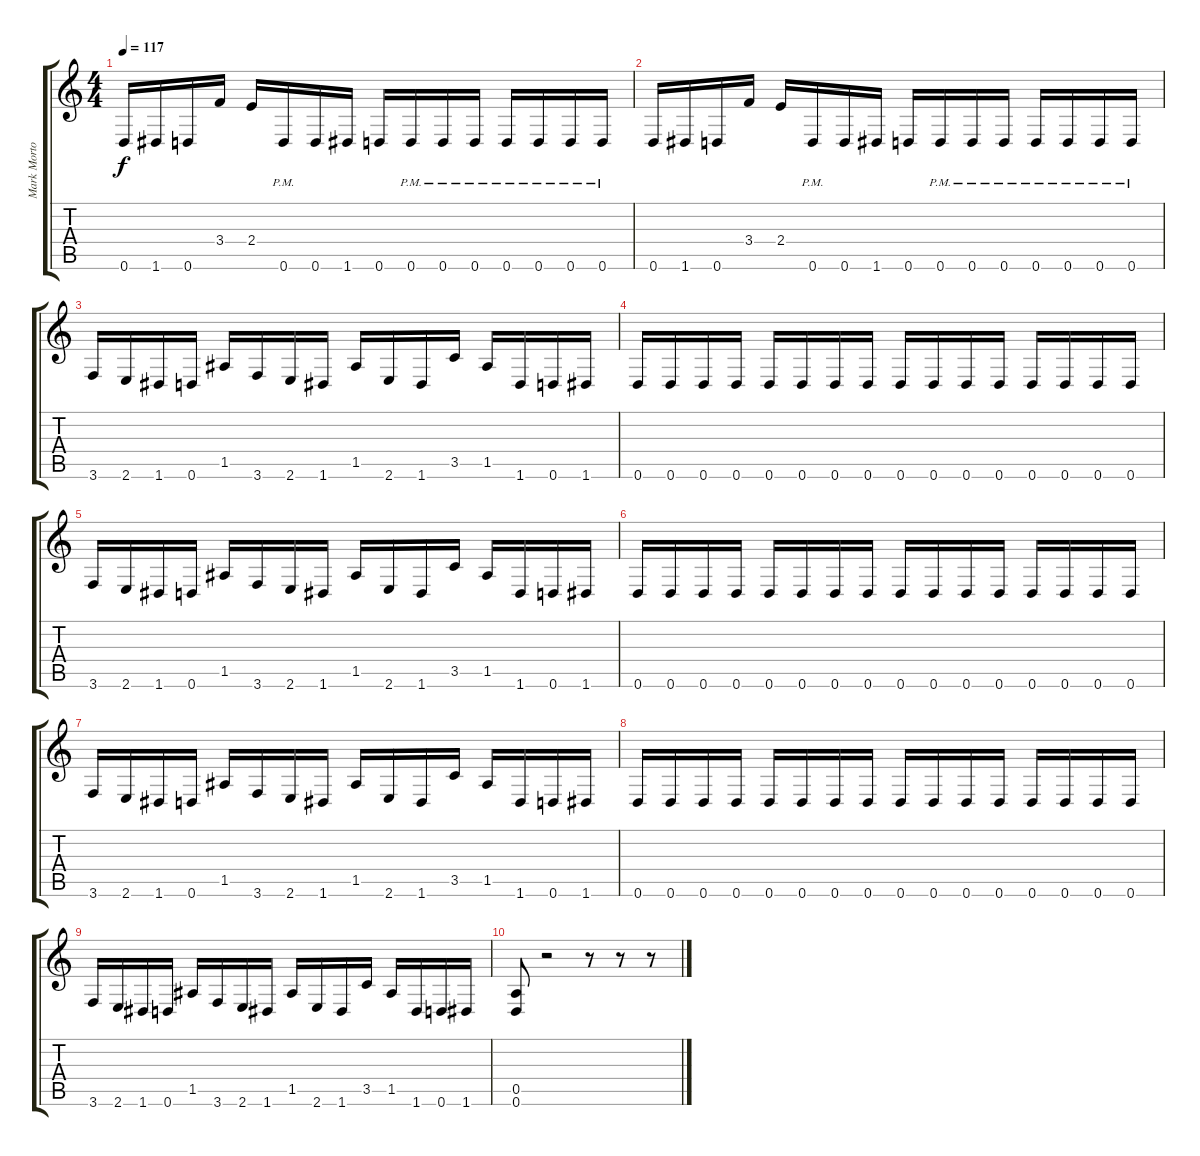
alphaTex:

\track ("Mark Morton" "Mark Morto") {instrument distortionguitar}
\staff {score tabs}
\tuning (E4 B3 G3 D3 A2 D2) {hide}
\ts (4 4)
\tempo 117
\clef g2
\ks c
0.6.16{dy f} 1.6.16 0.6.16 3.4.16 2.4.16 0.6{pm}.16 0.6.16 1.6.16 0.6.16 0.6{pm}.16 0.6{pm}.16 0.6{pm}.16 0.6{pm}.16 0.6{pm}.16 0.6{pm}.16 0.6{pm}.16 |
0.6.16 1.6.16 0.6.16 3.4.16 2.4.16 0.6{pm}.16 0.6.16 1.6.16 0.6.16 0.6{pm}.16 0.6{pm}.16 0.6{pm}.16 0.6{pm}.16 0.6{pm}.16 0.6{pm}.16 0.6{pm}.16 |
3.6.16 2.6.16 1.6.16 0.6.16 1.5.16 3.6.16 2.6.16 1.6.16 1.5.16 2.6.16 1.6.16 3.5.16 1.5.16 1.6.16 0.6.16 1.6.16 |
0.6.16 0.6.16 0.6.16 0.6.16 0.6.16 0.6.16 0.6.16 0.6.16 0.6.16 0.6.16 0.6.16 0.6.16 0.6.16 0.6.16 0.6.16 0.6.16 |
3.6.16 2.6.16 1.6.16 0.6.16 1.5.16 3.6.16 2.6.16 1.6.16 1.5.16 2.6.16 1.6.16 3.5.16 1.5.16 1.6.16 0.6.16 1.6.16 |
0.6.16 0.6.16 0.6.16 0.6.16 0.6.16 0.6.16 0.6.16 0.6.16 0.6.16 0.6.16 0.6.16 0.6.16 0.6.16 0.6.16 0.6.16 0.6.16 |
3.6.16 2.6.16 1.6.16 0.6.16 1.5.16 3.6.16 2.6.16 1.6.16 1.5.16 2.6.16 1.6.16 3.5.16 1.5.16 1.6.16 0.6.16 1.6.16 |
0.6.16 0.6.16 0.6.16 0.6.16 0.6.16 0.6.16 0.6.16 0.6.16 0.6.16 0.6.16 0.6.16 0.6.16 0.6.16 0.6.16 0.6.16 0.6.16 |
3.6.16 2.6.16 1.6.16 0.6.16 1.5.16 3.6.16 2.6.16 1.6.16 1.5.16 2.6.16 1.6.16 3.5.16 1.5.16 1.6.16 0.6.16 1.6.16 |
(0.5 0.6).8 r.2 r.8 r.8 r.8
